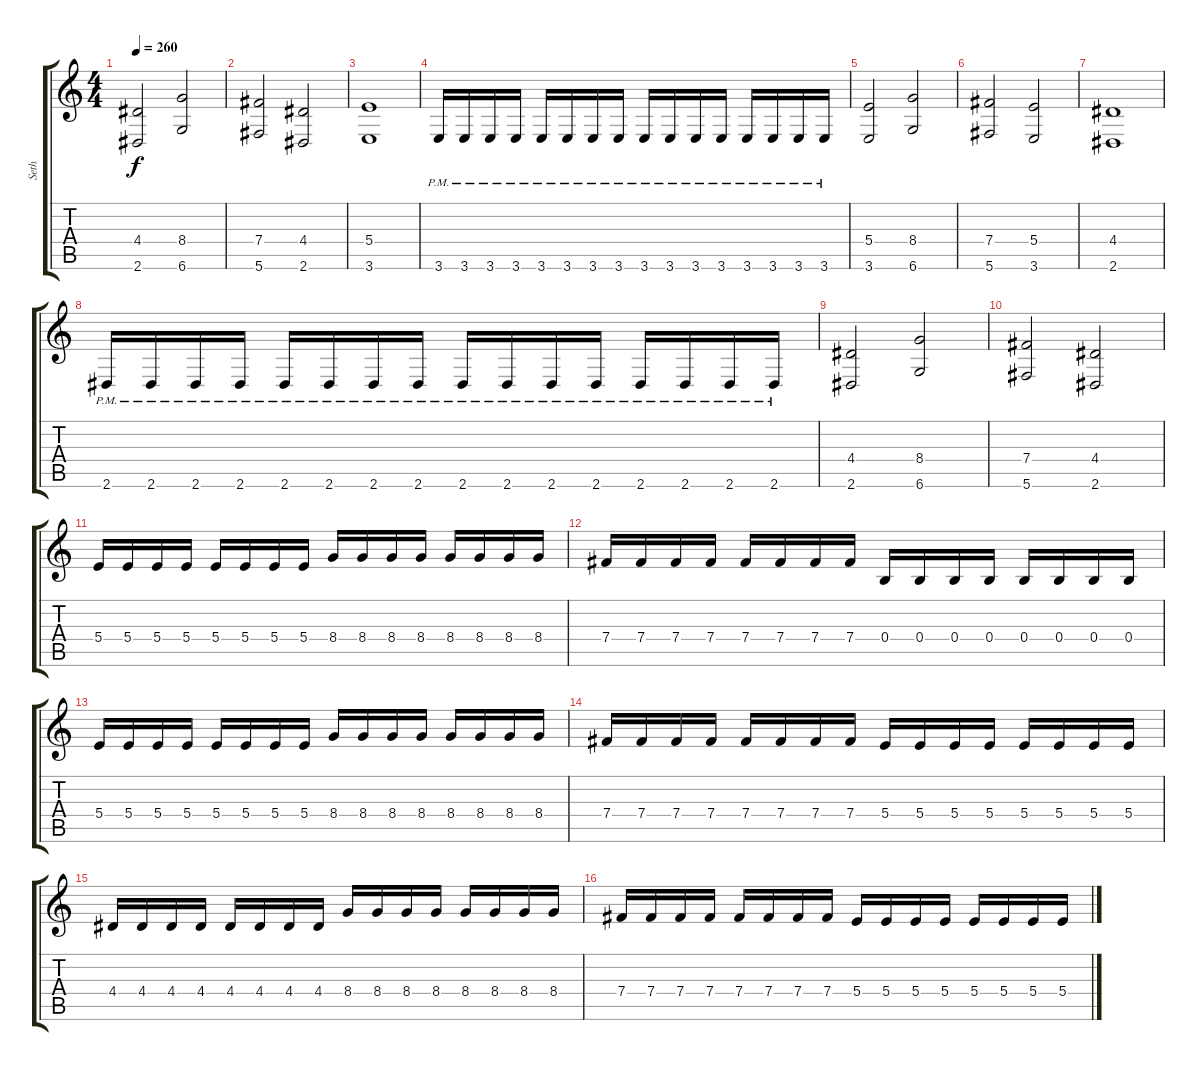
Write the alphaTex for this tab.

\track ("Seth" "Seth") {instrument distortionguitar}
\staff {score tabs}
\tuning (Db4 Ab3 E3 B2 Gb2 Db2) {hide}
\ts (4 4)
\tempo 260
\clef g2
\ks c
(4.4 2.6).2{dy f} (8.4 6.6).2 |
(7.4 5.6).2 (4.4 2.6).2 |
(5.4 3.6).1 |
3.6{pm}.16 3.6{pm}.16 3.6{pm}.16 3.6{pm}.16 3.6{pm}.16 3.6{pm}.16 3.6{pm}.16 3.6{pm}.16 3.6{pm}.16 3.6{pm}.16 3.6{pm}.16 3.6{pm}.16 3.6{pm}.16 3.6{pm}.16 3.6{pm}.16 3.6{pm}.16 |
(5.4 3.6).2 (8.4 6.6).2 |
(7.4 5.6).2 (5.4 3.6).2 |
(4.4 2.6).1 |
2.6{pm}.16 2.6{pm}.16 2.6{pm}.16 2.6{pm}.16 2.6{pm}.16 2.6{pm}.16 2.6{pm}.16 2.6{pm}.16 2.6{pm}.16 2.6{pm}.16 2.6{pm}.16 2.6{pm}.16 2.6{pm}.16 2.6{pm}.16 2.6{pm}.16 2.6{pm}.16 |
(4.4 2.6).2 (8.4 6.6).2 |
(7.4 5.6).2 (4.4 2.6).2 |
5.4.16 5.4.16 5.4.16 5.4.16 5.4.16 5.4.16 5.4.16 5.4.16 8.4.16 8.4.16 8.4.16 8.4.16 8.4.16 8.4.16 8.4.16 8.4.16 |
7.4.16 7.4.16 7.4.16 7.4.16 7.4.16 7.4.16 7.4.16 7.4.16 0.4.16 0.4.16 0.4.16 0.4.16 0.4.16 0.4.16 0.4.16 0.4.16 |
5.4.16 5.4.16 5.4.16 5.4.16 5.4.16 5.4.16 5.4.16 5.4.16 8.4.16 8.4.16 8.4.16 8.4.16 8.4.16 8.4.16 8.4.16 8.4.16 |
7.4.16 7.4.16 7.4.16 7.4.16 7.4.16 7.4.16 7.4.16 7.4.16 5.4.16 5.4.16 5.4.16 5.4.16 5.4.16 5.4.16 5.4.16 5.4.16 |
4.4.16 4.4.16 4.4.16 4.4.16 4.4.16 4.4.16 4.4.16 4.4.16 8.4.16 8.4.16 8.4.16 8.4.16 8.4.16 8.4.16 8.4.16 8.4.16 |
7.4.16 7.4.16 7.4.16 7.4.16 7.4.16 7.4.16 7.4.16 7.4.16 5.4.16 5.4.16 5.4.16 5.4.16 5.4.16 5.4.16 5.4.16 5.4.16
